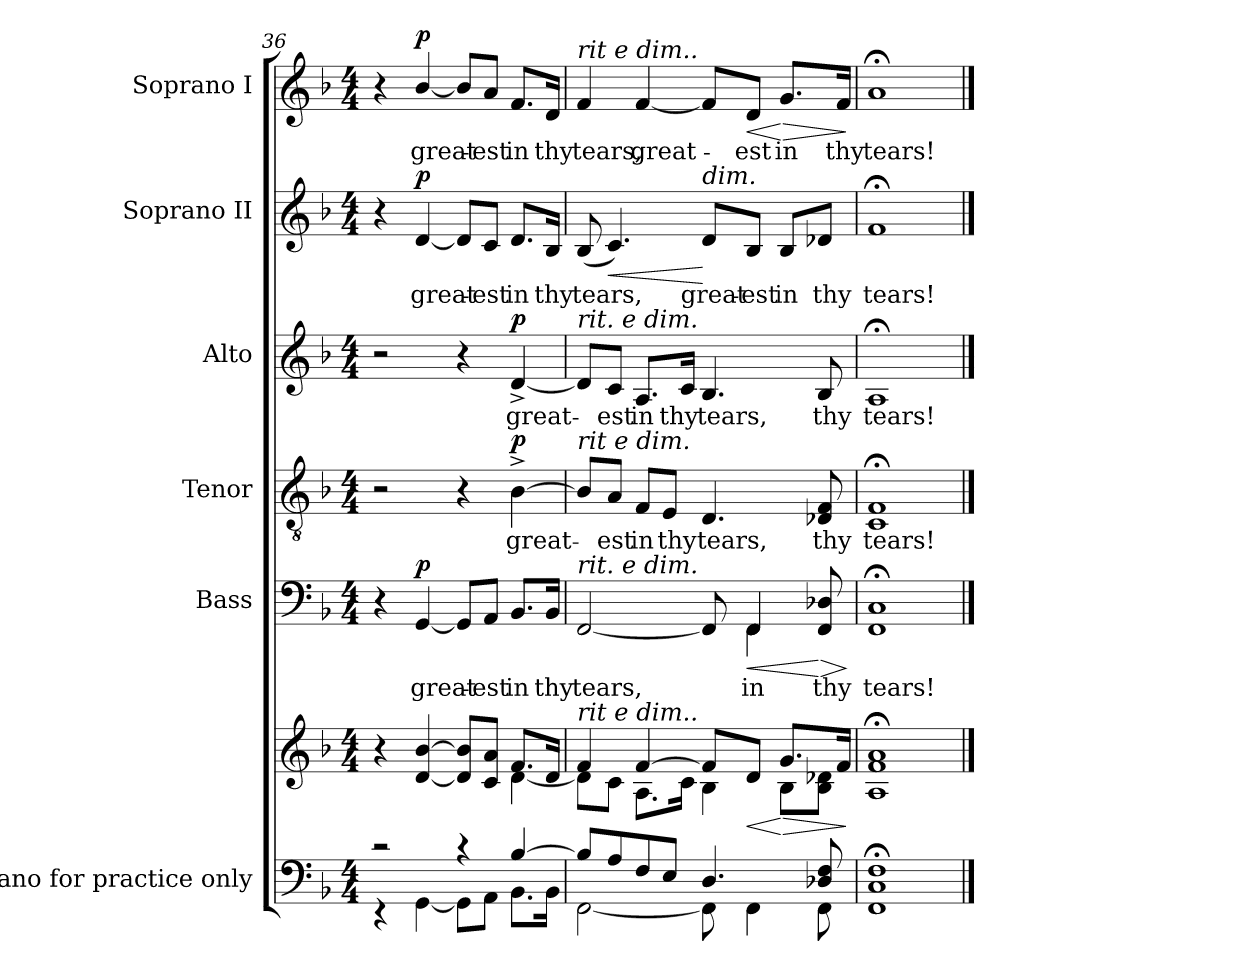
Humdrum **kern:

**kern	**kern	**dynam	**kern	**text	**dynam	**kern	**text	**dynam	**kern	**text	**dynam	**kern	**text	**dynam	**kern	**text	**dynam
*part6	*part6	*part6	*part5	*part5	*part5	*part4	*part4	*part4	*part3	*part3	*part3	*part2	*part2	*part2	*part1	*part1	*part1
*staff7	*staff6	*staff6/7	*staff5	*staff5	*staff5	*staff4	*staff4	*staff4	*staff3	*staff3	*staff3	*staff2	*staff2	*staff2	*staff1	*staff1	*staff1
*I"Piano for practice only	*	*	*I"Bass	*	*	*I"Tenor	*	*	*I"Alto	*	*	*I"Soprano II	*	*	*I"Soprano I	*	*
*I'Pno	*	*	*	*	*	*	*	*	*	*	*	*	*	*	*	*	*
*clefF4	*clefG2	*	*clefF4	*	*	*clefGv2	*	*	*clefG2	*	*	*clefG2	*	*	*clefG2	*	*
*k[b-]	*k[b-]	*	*k[b-]	*	*	*k[b-]	*	*	*k[b-]	*	*	*k[b-]	*	*	*k[b-]	*	*
*M4/4	*M4/4	*	*M4/4	*	*	*M4/4	*	*	*M4/4	*	*	*M4/4	*	*	*M4/4	*	*
=36	=36	=36	=36	=36	=36	=36	=36	=36	=36	=36	=36	=36	=36	=36	=36	=36	=36
*^	*^	*	*	*	*	*	*	*	*	*	*	*	*	*	*	*	*
2r	4r	4r	2.ryy	.	4r	.	.	2r	.	.	2r	.	.	4r	.	.	4r	.	.
!	!	!	!	!	!	!	!LO:DY:a	!	!	!	!	!	!	!	!	!LO:DY:a	!	!	!LO:DY:a
.	[4GG\	[4d/ [4b-/	.	.	[4GG/	great-	p	.	.	.	.	.	.	[4d/	great-	p	[4b-/	great-	p
4r	8GG\L]	8d/] 8b-/]L	.	.	8GG/L]	.	.	4r	.	.	4r	.	.	8d/L]	.	.	8b-/L]	.	.
.	8AA\J	8c/ 8a/J	.	.	8AA/J	-est	.	.	.	.	.	.	.	8c/J	-est	.	8a/J	-est	.
!	!	!	!	!	!	!	!	!	!	!LO:DY:a	!	!	!LO:DY:a	!	!	!	!	!	!
[4B-/	8.BB-\L	8.f/L	[4d\	.	8.BB-/L	in	.	[4B-^>\	great-	p	[4d^>/	great-	p	8.d/L	in	.	8.f/L	in	.
.	16BB-\Jk	16d/Jk	.	.	16BB-/Jk	thy	.	.	.	.	.	.	.	16B-/Jk	thy	.	16d/Jk	thy	.
=37	=37	=37	=37	=37	=37	=37	=37	=37	=37	=37	=37	=37	=37	=37	=37	=37	=37	=37	=37
*	*^	*	*	*	*^	*	*	*	*	*	*	*	*	*	*	*	*	*	*
!	!	!	!	!	!	!	!	!	!	!	!	!	!	!	!	!	!	!	!LO:TX:i:t=rit e dim..	!	!
!	!	!	!	!	!	!	!	!	!	!	!	!	!LO:TX:i:t=rit. e dim.	!	!	!	!	!	!	!	!
!	!	!	!	!	!	!	!	!	!	!LO:TX:i:t=rit e dim.	!	!	!	!	!	!	!	!	!	!	!
!	!	!	!	!	!	!LO:TX:i:t=rit. e dim.	!	!	!	!	!	!	!	!	!	!	!	!	!	!	!
!	!	!	!LO:TX:i:t=rit e dim..	!	!	!	!	!	!	!	!	!	!	!	!	!	!	!	!	!	!
8B-/L]	[2FF\	2..ryy	4f/	8d\L]	.	[2FF/	8ryy	tears,	.	8B-/L]	.	.	8d/L]	.	.	(8B-/	tears,	.	4f/	tears,	.
!	!	!	!	!	!	!	!	!	!	!	!	!	!	!	!	!	!	!LO:HP:b	!	!	!
*	*	*	*	*	*	*v	*v	*	*	*	*	*	*	*	*	*	*	*	*	*	*
8A/	.	.	.	8c\J	.	.	.	.	8A/J	-est	.	8c/J	-est	.	4.c/)	.	<	.	.	.
8F/	.	.	[4f/	8.A\L	.	.	.	.	8F/L	in	.	8.A/L	in	.	.	.	.	[4f/	great-	.
8E/J	.	.	.	.	.	.	.	.	8E/J	thy	.	.	.	.	.	.	.	.	.	.
.	.	.	.	16c\Jk	.	.	.	.	.	.	.	16c/Jk	thy	.	.	.	.	.	.	.
!	!	!	!	!	!	!	!	!	!	!	!	!	!	!	!LO:TX:a:i:t=dim.	!	!	!	!	!
4.D/	8FF\]	.	8f/L]	4B-\	.	8FF/]	.	.	4.D/	tears,	.	4.B-/	tears,	.	8d/L	great-	[	8f/L]	.	.
!	!	!	!	!	!LO:HP:b	!	!	!LO:HP:b	!	!	!	!	!	!	!	!	!	!	!	!LO:HP:b
*	*	*	*	*	*	*^	*	*	*	*	*	*	*	*	*	*	*	*	*	*
.	4FF\	.	8d/J	.	<	4FF/	4FF\	in	<	.	.	.	.	.	.	8B-/J	-est	.	8d/J	-est	<
!	!	!	!	!	!LO:HP:n=1:b	!	!	!	!	!	!	!	!	!	!	!	!	!	!	!	!LO:HP:n=1:b
.	.	.	8.g/L	8B-\L	[ >	.	.	.	.	.	.	.	.	.	.	8B-/L	in	.	8.g/L	in	[ >
!	!	!	!	!	!	!	!	!	!LO:HP:n=1:b	!	!	!	!	!	!	!	!	!	!	!	!
8D-X/ 8F/	8ryy	8FF\	.	8B-\ 8d-X\J	.	8FF/ 8D-X/	8ryy	thy	[ >	8D-X/ 8F/	thy	.	8B-/	thy	.	8d-X/J	thy	.	.	.	.
.	.	.	16f/Jk	.	.	.	.	.	.	.	.	.	.	.	.	.	.	.	16f/Jk	thy	.
*v	*v	*v	*	*	*	*v	*v	*	*	*	*	*	*	*	*	*	*	*	*	*	*
*	*v	*v	*	*	*	*	*	*	*	*	*	*	*	*	*	*	*	*
.	.	]	.	.	]	.	.	.	.	.	.	.	.	.	.	.	]
=38	=38	=38	=38	=38	=38	=38	=38	=38	=38	=38	=38	=38	=38	=38	=38	=38	=38
*^	*^	*	*	*	*	*	*	*	*	*	*	*	*	*	*	*	*
*	*	*	*^	*	*	*	*	*	*	*	*	*	*	*	*	*	*	*	*
1F;	1FF 1C	1a;<	1f	1A	.	1FF;< 1C;<	tears!	.	1C;< 1F;<	tears!	.	1A;<	tears!	.	1f;<	tears!	.	1a;<	tears!	.
*v	*v	*	*	*	*	*	*	*	*	*	*	*	*	*	*	*	*	*	*	*
*	*v	*v	*v	*	*	*	*	*	*	*	*	*	*	*	*	*	*	*	*
==	==	==	==	==	==	==	==	==	==	==	==	==	==	==	==	==	==
*-	*-	*-	*-	*-	*-	*-	*-	*-	*-	*-	*-	*-	*-	*-	*-	*-	*-
